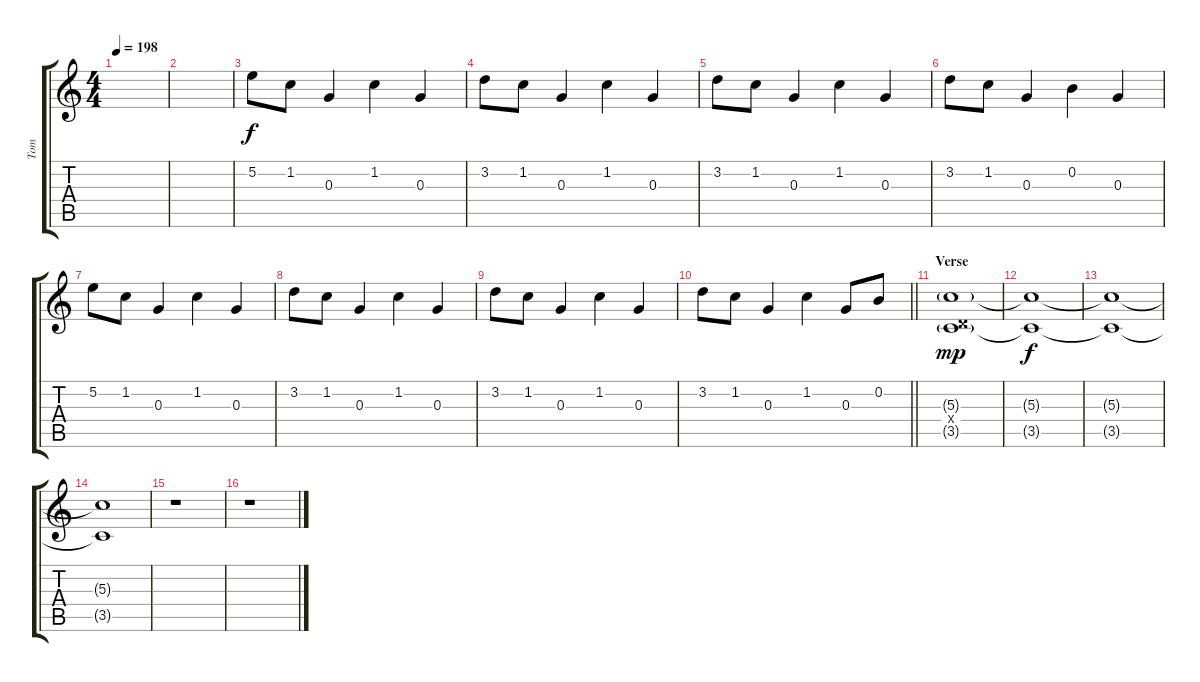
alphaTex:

\track ("Tom" "Tom") {instrument distortionguitar}
\staff {score tabs}
\tuning (E4 B3 G3 D3 A2 E2) {hide}
\ts (4 4)
\tempo 198
\clef g2
\ks c
|
|
5.2.8 1.2.8 0.3.4 1.2.4 0.3.4 |
3.2.8 1.2.8 0.3.4 1.2.4 0.3.4 |
3.2.8 1.2.8 0.3.4 1.2.4 0.3.4 |
3.2.8 1.2.8 0.3.4 0.2.4 0.3.4 |
5.2.8 1.2.8 0.3.4 1.2.4 0.3.4 |
3.2.8 1.2.8 0.3.4 1.2.4 0.3.4 |
3.2.8 1.2.8 0.3.4 1.2.4 0.3.4 |
\barLineRight lightlight
3.2.8 1.2.8 0.3.4 1.2.4 0.3.8 0.2.8 |
\section ("" "Verse")
(5.3{g} 0.4{x} 3.5{g}).1{dy mp} |
(5.3{t} 3.5{t}).1{dy f volume 0} |
(5.3{t} 3.5{t}).1 |
(5.3{t} 3.5{t}).1 |
r.1{volume 16} |
r.1
